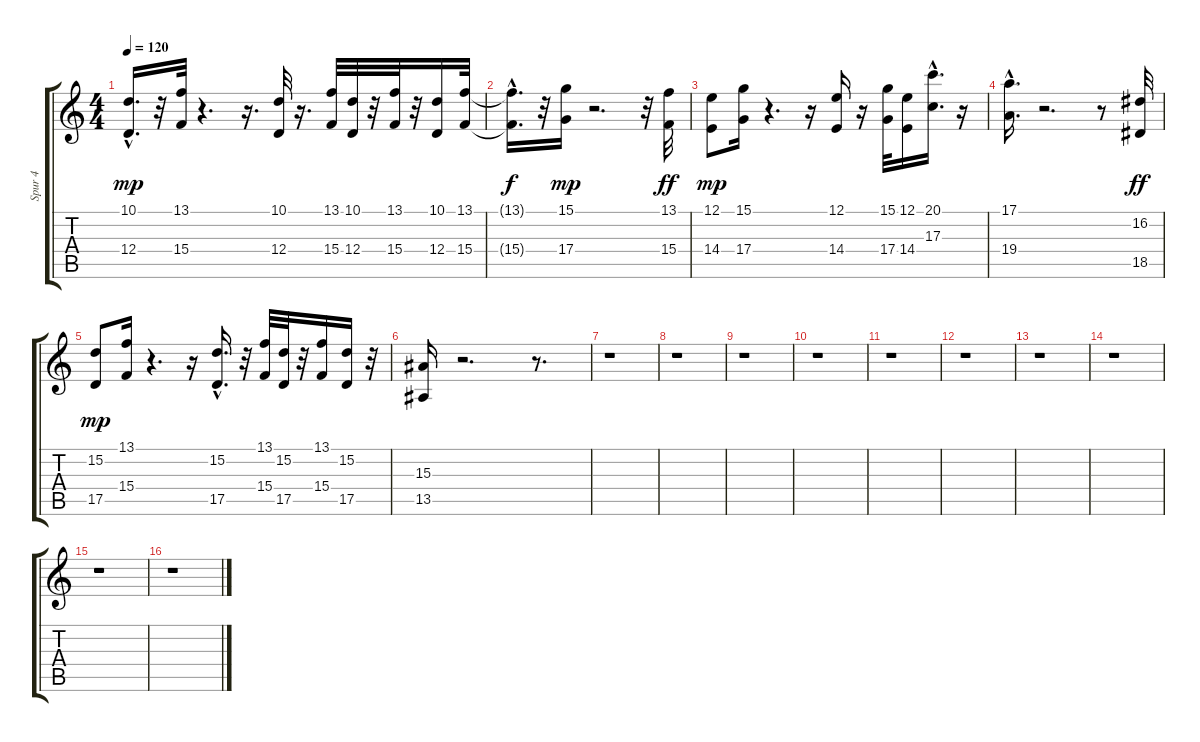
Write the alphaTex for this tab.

\track ("Spur 4" "Spur 4") {instrument whistle}
\staff {score tabs}
\tuning (E4 B3 G3 D3 A2 E2) {hide}
\ts (4 4)
\tempo 120
\clef g2
\ks c
(10.1{hac} 12.4{hac}).16{d dy mp} r.32 (13.1 15.4).32 r.4{d} r.16{d} (10.1 12.4).32 r.16{d} (13.1 15.4).32 (10.1 12.4).32 r.32 (13.1 15.4).32 r.32 (10.1 12.4).16 (13.1 15.4).32 |
(13.1{hac t} 15.4{hac t}).16{d dy f} r.32 (15.1 17.4).16{dy mp} r.2{d} r.32 (13.1 15.4).32{dy ff} |
(12.1 14.4).8{dy mp} (15.1 17.4).16 r.4{d} r.16 (12.1 14.4).16 r.16 (15.1 17.4).32 (12.1 14.4).16 (20.1{hac} 17.3{hac}).16{d} r.16 |
(17.1{hac} 19.4{hac}).16{d} r.2{d} r.8 (16.2 18.5).32{dy ff} |
(15.2 17.5).8{dy mp} (13.1 15.4).16 r.4{d} r.16 (15.2{hac} 17.5{hac}).16{d} r.32 (13.1 15.4).32 (15.2 17.5).32 r.32 (13.1 15.4).16 (15.2 17.5).16 r.32 |
(15.3 13.5).16 r.2{d} r.8{d} |
r.1 |
r.1 |
r.1 |
r.1 |
r.1 |
r.1 |
r.1 |
r.1 |
r.1 |
r.1
